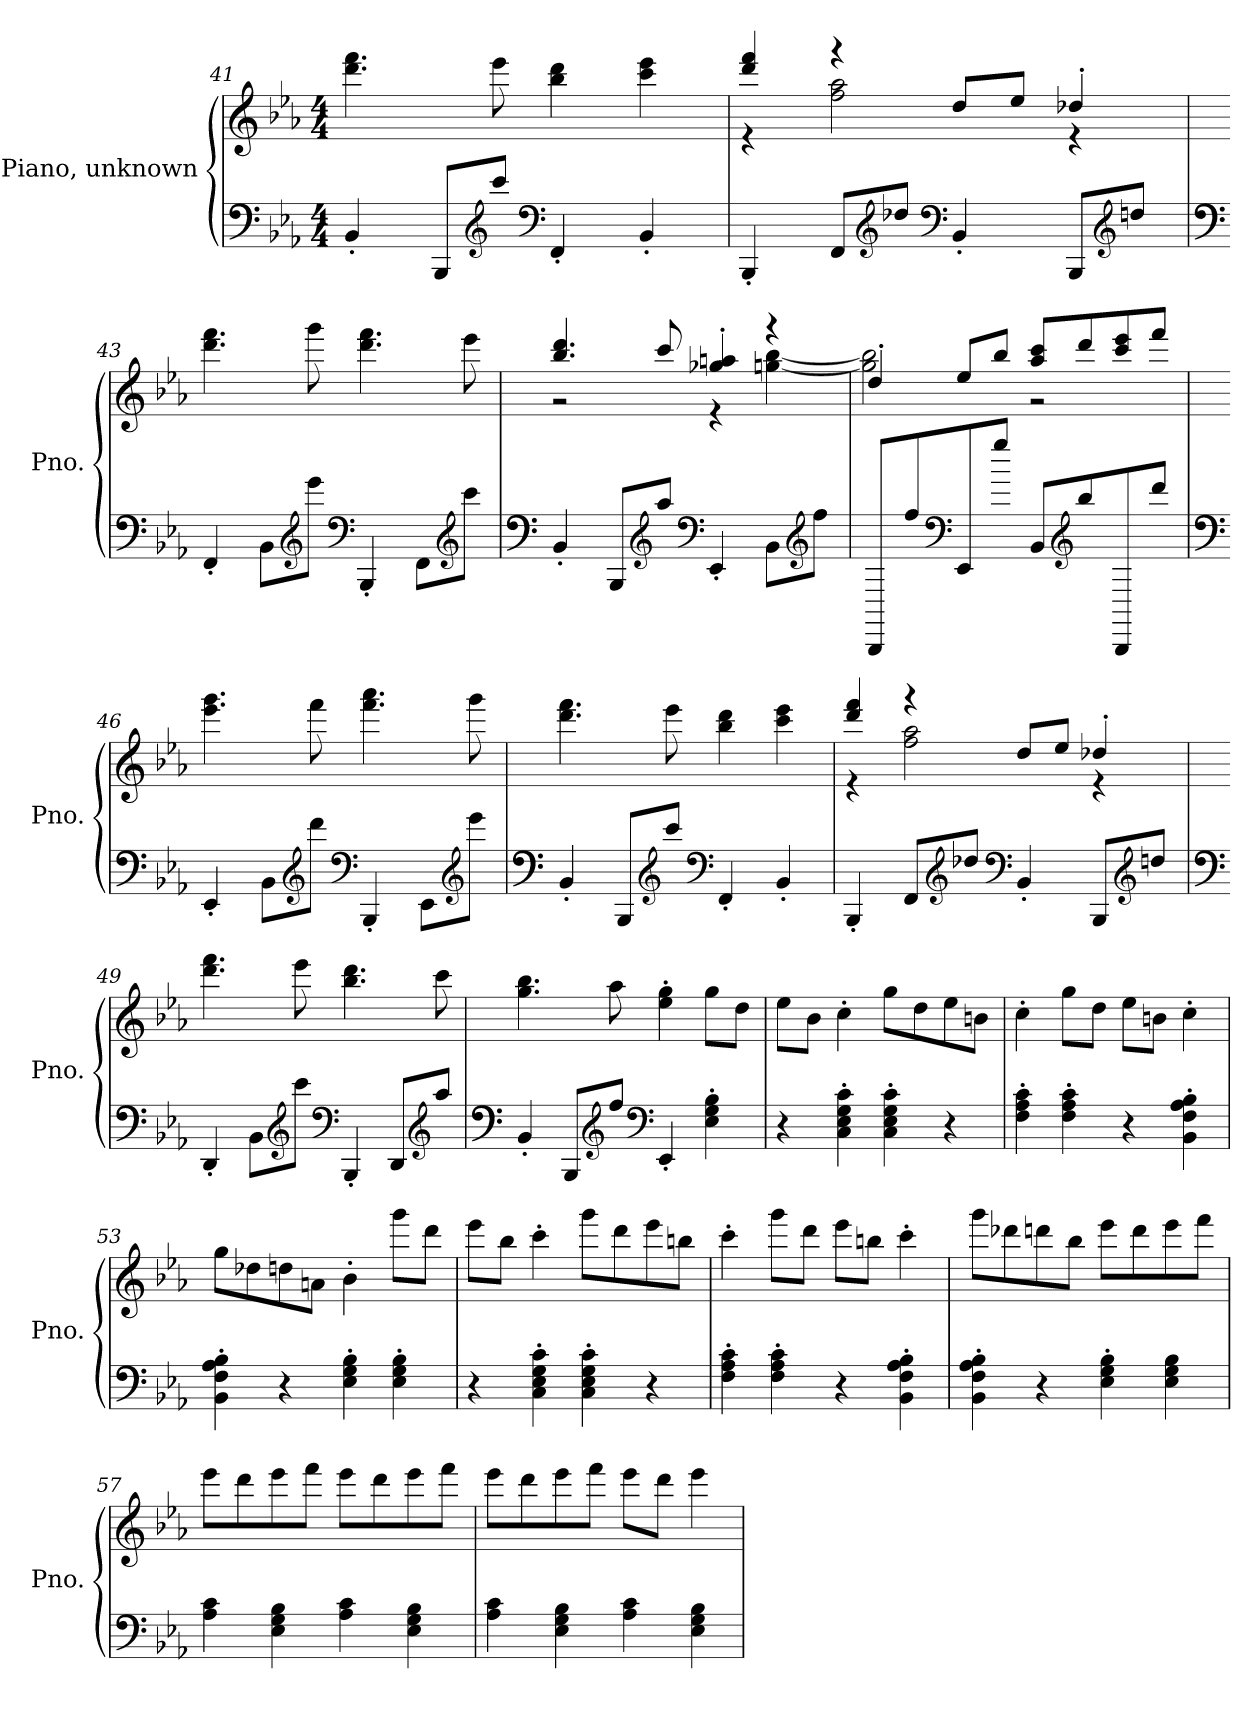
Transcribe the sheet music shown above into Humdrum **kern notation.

**kern	**kern
*part1	*part1
*staff2	*staff1
*I"Piano, unknown	*
*I'Pno.	*
!!LO:LB:g=z
*clefF4	*clefG2
*k[b-e-a-]	*k[b-e-a-]
*M4/4	*M4/4
=41	=41
4BB-'/	4.ddd\ 4.fff\
8BBB-/L	.
*clefG2	*
8ccc/J	8eee-\
*clefF4	*
4FF'/	4bb-\ 4ddd\
4BB-'/	4ccc\ 4eee-\
=42	=42
*	*^
4BBB-'/	4ddd/ 4fff/	4r
8FF/L	4r	2ff\ 2aa-\
*clefG2	*	*
8dd-X/J	.	.
*clefF4	*	*
4BB-'/	8dd/L	.
.	8ee-/J	.
8BBB-/L	4dd-X'/	4r
*clefG2	*	*
8ddn/J	.	.
*	*v	*v
=43	=43
*clefF4	*
4FF'/	4.ddd\ 4.fff\
8BB-\L	.
*clefG2	*
8eee-\J	8ggg\
*clefF4	*
4BBB-'/	4.ddd\ 4.fff\
8FF\L	.
*clefG2	*
8ccc\J	8eee-\
!!LO:LB:g=z
=44	=44
*clefF4	*
*	*^
4BB-'/	4.bb-/ 4.ddd/	2r
8BBB-/L	.	.
*clefG2	*	*
8aa-/J	8ccc/	.
*clefF4	*	*
4EE-'/	4gg-X/' 4aan/'	4r
8BB-\L	4r	[4ggn\ [4bb-\
*clefG2	*	*
8ff\J	.	.
=45	=45	=45
8BBB-/L	4dd'/	2gg\] 2bb-\]
8ff/	.	.
*clefF4	*	*
8EE-/	8ee-/L	.
8gg/J	8bb-/J	.
8BB-/L	8aa-/ 8ccc/L	2r
*clefG2	*	*
8bb-/	8ddd/	.
8BBB-/	8ccc/ 8eee-/	.
8ddd/J	8fff/J	.
*	*v	*v
=46	=46
*clefF4	*
4EE-'/	4.eee-\ 4.ggg\
8BB-\L	.
*clefG2	*
8ddd\J	8fff\
*clefF4	*
4BBB-'/	4.fff\ 4.aaa-\
8EE-\L	.
*clefG2	*
8eee-\J	8ggg\
!!LO:LB:g=z
=47	=47
*clefF4	*
4BB-'/	4.ddd\ 4.fff\
8BBB-/L	.
*clefG2	*
8ccc/J	8eee-\
*clefF4	*
4FF'/	4bb-\ 4ddd\
4BB-'/	4ccc\ 4eee-\
=48	=48
*	*^
4BBB-'/	4ddd/ 4fff/	4r
8FF/L	4r	2ff\ 2aa-\
*clefG2	*	*
8dd-X/J	.	.
*clefF4	*	*
4BB-'/	8dd/L	.
.	8ee-/J	.
8BBB-/L	4dd-X'/	4r
*clefG2	*	*
8ddn/J	.	.
*	*v	*v
=49	=49
*clefF4	*
4DD'/	4.ddd\ 4.fff\
8BB-\L	.
*clefG2	*
8ccc\J	8eee-\
*clefF4	*
4BBB-'/	4.bb-\ 4.ddd\
8DD/L	.
*clefG2	*
8aa-/J	8ccc\
!!LO:PB:g=z
=50	=50
*clefF4	*
4BB-'/	4.gg\ 4.bb-\
8BBB-/L	.
*clefG2	*
8ff/J	8aa-\
*clefF4	*
4EE-'/	4ee-\' 4gg\'
4E-\' 4G\' 4B-\'	8gg\L
.	8dd\J
=51	=51
4r	8ee-\L
.	8b-\J
4C\' 4E-\' 4G\' 4c\'	4cc'\
4C\' 4E-\' 4G\' 4c\'	8gg\L
.	8dd\
4r	8ee-\
.	8bn\J
=52	=52
4F\' 4A-\' 4c\'	4cc'\
4F\' 4A-\' 4c\'	8gg\L
.	8dd\J
4r	8ee-\L
.	8bn\J
4BB-\' 4F\' 4A-\' 4B-\'	4cc'\
=53	=53
4BB-\' 4F\' 4A-\' 4B-\'	8gg\L
.	8dd-X\
4r	8ddn\
.	8an\J
4E-\' 4G\' 4B-\'	4b-'\
4E-\' 4G\' 4B-\'	8ggg\L
.	8ddd\J
!!LO:LB:g=z
=54	=54
4r	8eee-\L
.	8bb-\J
4C\' 4E-\' 4G\' 4c\'	4ccc'\
4C\' 4E-\' 4G\' 4c\'	8ggg\L
.	8ddd\
4r	8eee-\
.	8bbn\J
=55	=55
4F\' 4A-\' 4c\'	4ccc'\
4F\' 4A-\' 4c\'	8ggg\L
.	8ddd\J
4r	8eee-\L
.	8bbn\J
4BB-\' 4F\' 4A-\' 4B-\'	4ccc'\
=56	=56
4BB-\' 4F\' 4A-\' 4B-\'	8ggg\L
.	8ddd-X\
4r	8dddn\
.	8bb-\J
4E-\' 4G\' 4B-\'	8eee-\L
.	8ddd\
4E-\ 4G\ 4B-\	8eee-\
.	8fff\J
=57	=57
4A-\ 4c\	8eee-\L
.	8ddd\
4E-\ 4G\ 4B-\	8eee-\
.	8fff\J
4A-\ 4c\	8eee-\L
.	8ddd\
4E-\ 4G\ 4B-\	8eee-\
.	8fff\J
!!LO:LB:g=z
=58	=58
4A-\ 4c\	8eee-\L
.	8ddd\
4E-\ 4G\ 4B-\	8eee-\
.	8fff\J
4A-\ 4c\	8eee-\L
.	8ddd\J
4E-\ 4G\ 4B-\	4eee-\
=	=
*-	*-
